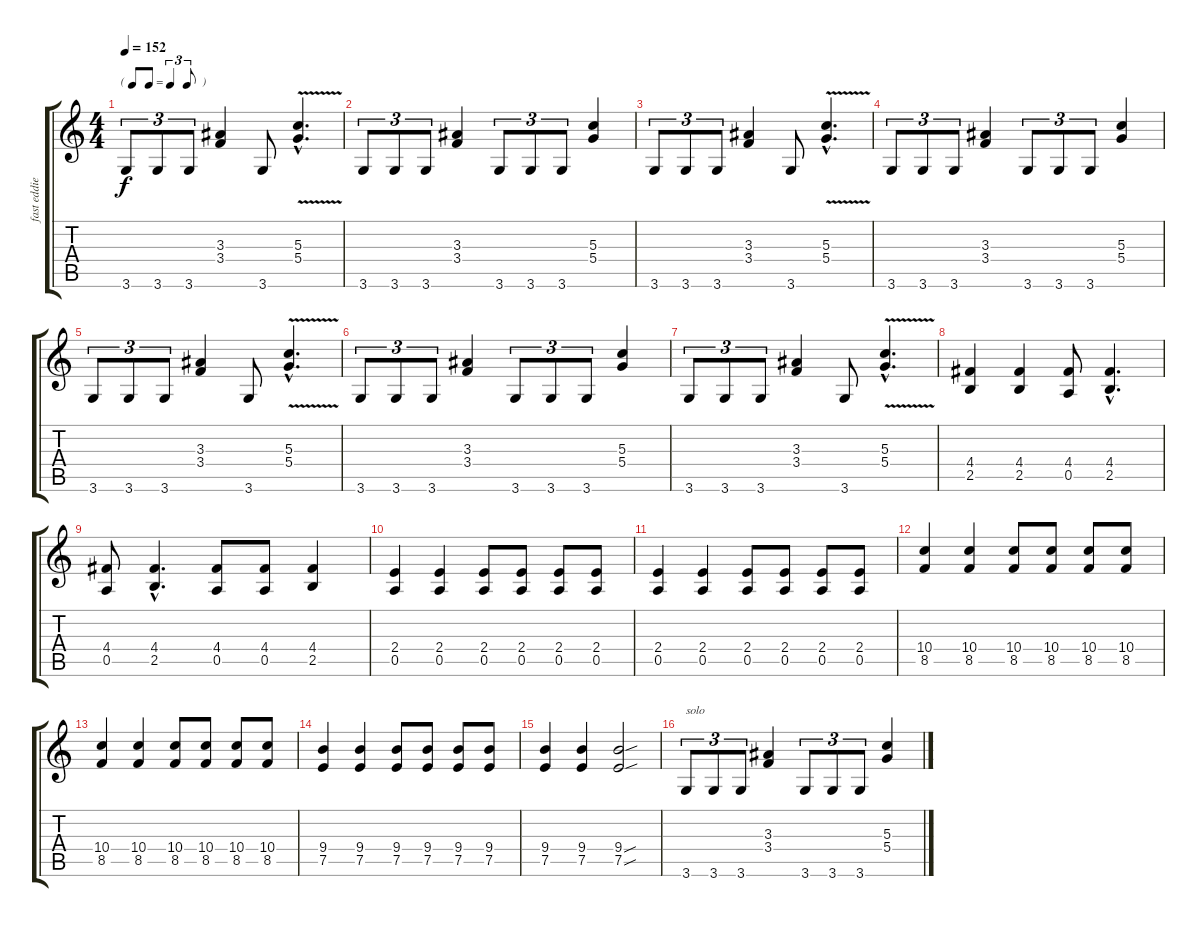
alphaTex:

\track ("fast eddie" "fast eddie") {instrument distortionguitar}
\staff {score tabs}
\tuning (E4 B3 G3 D3 A2 E2) {hide}
\ts (4 4)
\tf triplet8th
\tempo 152
\clef g2
\ks c
3.6.8{tu (3 2) dy f} 3.6.8{tu (3 2)} 3.6.8{tu (3 2)} (3.3 3.4).4 3.6.8 (5.3{v hac} 5.4{v hac}).4{d} |
3.6.8{tu (3 2)} 3.6.8{tu (3 2)} 3.6.8{tu (3 2)} (3.3 3.4).4 3.6.8{tu (3 2)} 3.6.8{tu (3 2)} 3.6.8{tu (3 2)} (5.3 5.4).4 |
3.6.8{tu (3 2)} 3.6.8{tu (3 2)} 3.6.8{tu (3 2)} (3.3 3.4).4 3.6.8 (5.3{v hac} 5.4{v hac}).4{d} |
3.6.8{tu (3 2)} 3.6.8{tu (3 2)} 3.6.8{tu (3 2)} (3.3 3.4).4 3.6.8{tu (3 2)} 3.6.8{tu (3 2)} 3.6.8{tu (3 2)} (5.3 5.4).4 |
3.6.8{tu (3 2)} 3.6.8{tu (3 2)} 3.6.8{tu (3 2)} (3.3 3.4).4 3.6.8 (5.3{v hac} 5.4{v hac}).4{d} |
3.6.8{tu (3 2)} 3.6.8{tu (3 2)} 3.6.8{tu (3 2)} (3.3 3.4).4 3.6.8{tu (3 2)} 3.6.8{tu (3 2)} 3.6.8{tu (3 2)} (5.3 5.4).4 |
3.6.8{tu (3 2)} 3.6.8{tu (3 2)} 3.6.8{tu (3 2)} (3.3 3.4).4 3.6.8 (5.3{v hac} 5.4{v hac}).4{d} |
(4.4 2.5).4 (4.4 2.5).4 (4.4 0.5).8 (4.4{hac} 2.5{hac}).4{d} |
(4.4 0.5).8 (4.4{hac} 2.5{hac}).4{d} (4.4 0.5).8 (4.4 0.5).8 (4.4 2.5).4 |
(2.4 0.5).4 (2.4 0.5).4 (2.4 0.5).8 (2.4 0.5).8 (2.4 0.5).8 (2.4 0.5).8 |
(2.4 0.5).4 (2.4 0.5).4 (2.4 0.5).8 (2.4 0.5).8 (2.4 0.5).8 (2.4 0.5).8 |
(10.4 8.5).4 (10.4 8.5).4 (10.4 8.5).8 (10.4 8.5).8 (10.4 8.5).8 (10.4 8.5).8 |
(10.4 8.5).4 (10.4 8.5).4 (10.4 8.5).8 (10.4 8.5).8 (10.4 8.5).8 (10.4 8.5).8 |
(9.4 7.5).4 (9.4 7.5).4 (9.4 7.5).8 (9.4 7.5).8 (9.4 7.5).8 (9.4 7.5).8 |
(9.4 7.5).4 (9.4 7.5).4 (9.4{sou} 7.5{sou}).2 |
3.6.8{tu (3 2) txt "solo"} 3.6.8{tu (3 2)} 3.6.8{tu (3 2)} (3.3 3.4).4 3.6.8{tu (3 2)} 3.6.8{tu (3 2)} 3.6.8{tu (3 2)} (5.3 5.4).4
